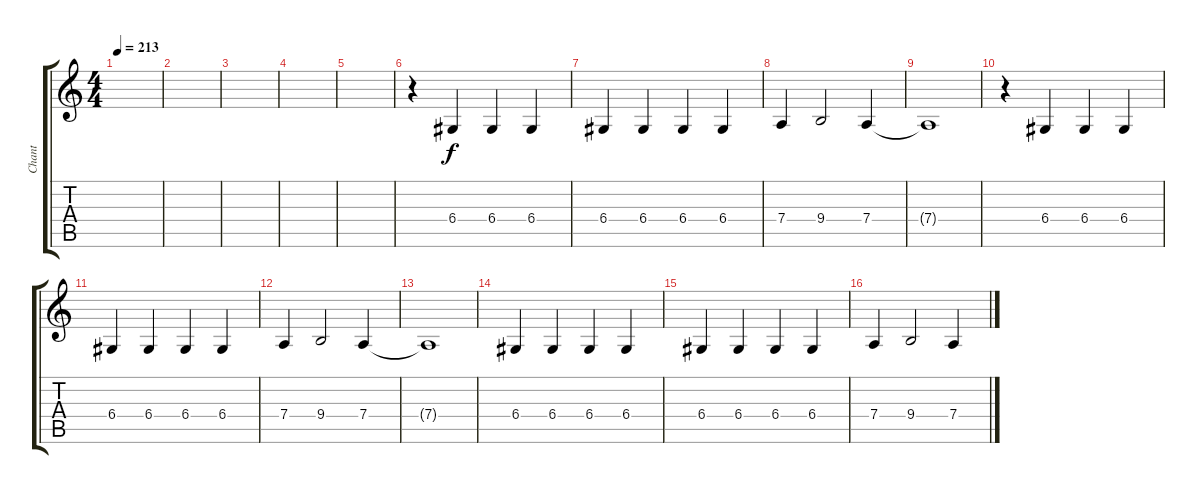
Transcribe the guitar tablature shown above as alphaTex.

\track ("Chant" "Chant") {instrument choiraahs}
\staff {score tabs}
\tuning (E4 B3 G3 D3 A2 E2) {hide}
\ts (4 4)
\tempo 213
\clef g2
\ks c
|
|
|
|
|
r.4 6.4.4 6.4.4 6.4.4 |
6.4.4 6.4.4 6.4.4 6.4.4 |
7.4.4 9.4.2 7.4.4 |
7.4{t}.1 |
r.4 6.4.4 6.4.4 6.4.4 |
6.4.4 6.4.4 6.4.4 6.4.4 |
7.4.4 9.4.2 7.4.4 |
7.4{t}.1 |
6.4.4 6.4.4 6.4.4 6.4.4 |
6.4.4 6.4.4 6.4.4 6.4.4 |
7.4.4 9.4.2 7.4.4
